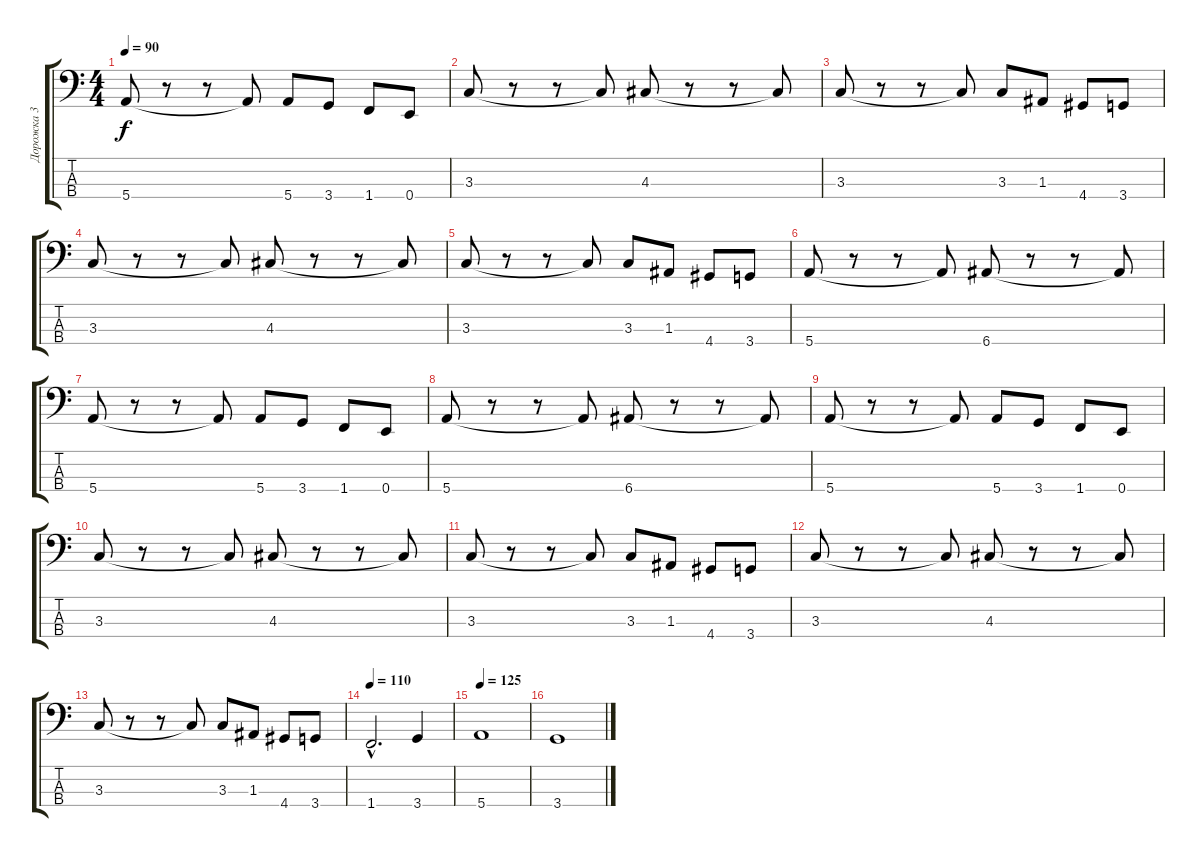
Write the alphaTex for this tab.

\track ("Дорожка 3" "Дорожка 3") {instrument electricbassfinger}
\staff {score tabs}
\tuning (G2 D2 A1 E1) {hide}
\ts (4 4)
\tempo 90
\clef f4
\ks c
5.4.8{dy f} r.8 r.8 5.4{t}.8 5.4.8 3.4.8 1.4.8 0.4.8 |
3.3.8 r.8 r.8 3.3{t}.8 4.3.8 r.8 r.8 4.3{t}.8 |
3.3.8 r.8 r.8 3.3{t}.8 3.3.8 1.3.8 4.4.8 3.4.8 |
3.3.8 r.8 r.8 3.3{t}.8 4.3.8 r.8 r.8 4.3{t}.8 |
3.3.8 r.8 r.8 3.3{t}.8 3.3.8 1.3.8 4.4.8 3.4.8 |
5.4.8 r.8 r.8 5.4{t}.8 6.4.8 r.8 r.8 6.4{t}.8 |
5.4.8 r.8 r.8 5.4{t}.8 5.4.8 3.4.8 1.4.8 0.4.8 |
5.4.8 r.8 r.8 5.4{t}.8 6.4.8 r.8 r.8 6.4{t}.8 |
5.4.8 r.8 r.8 5.4{t}.8 5.4.8 3.4.8 1.4.8 0.4.8 |
3.3.8 r.8 r.8 3.3{t}.8 4.3.8 r.8 r.8 4.3{t}.8 |
3.3.8 r.8 r.8 3.3{t}.8 3.3.8 1.3.8 4.4.8 3.4.8 |
3.3.8 r.8 r.8 3.3{t}.8 4.3.8 r.8 r.8 4.3{t}.8 |
3.3.8 r.8 r.8 3.3{t}.8 3.3.8 1.3.8 4.4.8 3.4.8 |
\tempo 110
1.4{hac}.2{d} 3.4.4 |
\tempo 125
5.4.1 |
3.4.1
